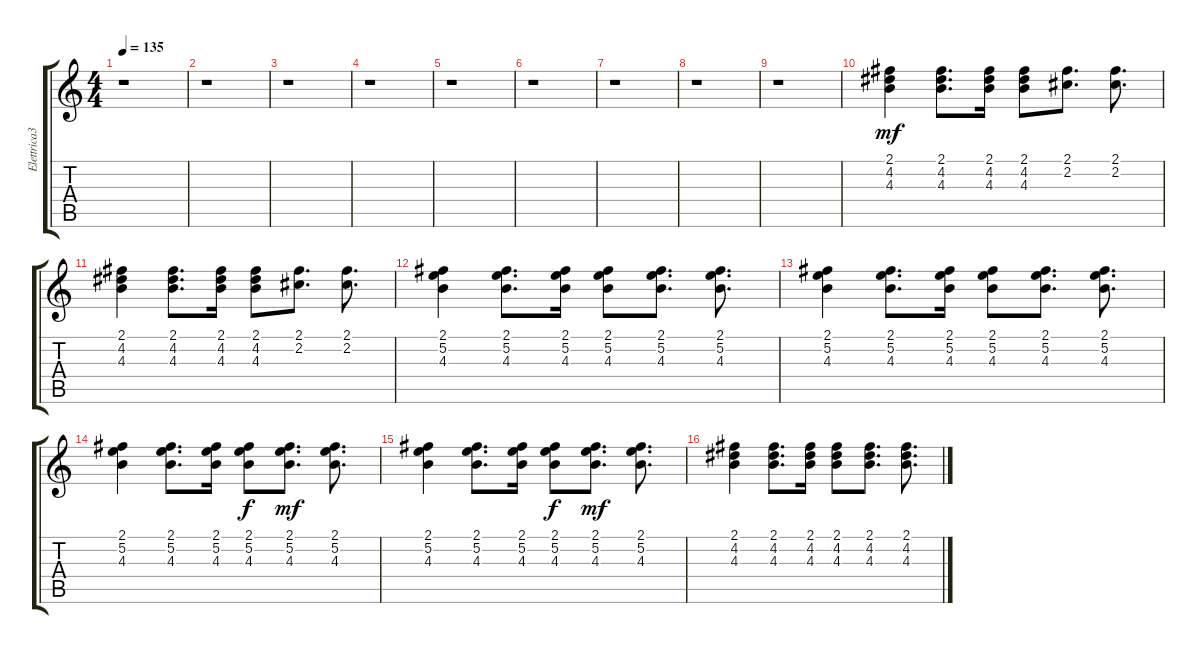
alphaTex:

\track ("Elettrica3" "Elettrica3") {instrument overdrivenguitar}
\staff {score tabs}
\tuning (E4 B3 G3 D3 A2 E2) {hide}
\ts (4 4)
\tempo 135
\clef g2
\ks c
r.1{dy mf} |
r.1 |
r.1 |
r.1 |
r.1 |
r.1 |
r.1 |
r.1 |
r.1 |
(2.1 4.2 4.3).4 (2.1 4.2 4.3).8{d} (2.1 4.2 4.3).16 (2.1 4.2 4.3).8 (2.1 2.2).8{d} (2.1 2.2).8{d} |
(2.1 4.2 4.3).4 (2.1 4.2 4.3).8{d} (2.1 4.2 4.3).16 (2.1 4.2 4.3).8 (2.1 2.2).8{d} (2.1 2.2).8{d} |
(2.1 5.2 4.3).4 (2.1 5.2 4.3).8{d} (2.1 5.2 4.3).16 (2.1 5.2 4.3).8 (2.1 5.2 4.3).8{d} (2.1 5.2 4.3).8{d} |
(2.1 5.2 4.3).4 (2.1 5.2 4.3).8{d} (2.1 5.2 4.3).16 (2.1 5.2 4.3).8 (2.1 5.2 4.3).8{d} (2.1 5.2 4.3).8{d} |
(2.1 5.2 4.3).4 (2.1 5.2 4.3).8{d} (2.1 5.2 4.3).16 (2.1 5.2 4.3).8{dy f} (2.1 5.2 4.3).8{d dy mf} (2.1 5.2 4.3).8{d} |
(2.1 5.2 4.3).4 (2.1 5.2 4.3).8{d} (2.1 5.2 4.3).16 (2.1 5.2 4.3).8{dy f} (2.1 5.2 4.3).8{d dy mf} (2.1 5.2 4.3).8{d} |
(2.1 4.2 4.3).4 (2.1 4.2 4.3).8{d} (2.1 4.2 4.3).16 (2.1 4.2 4.3).8 (2.1 4.2 4.3).8{d} (2.1 4.2 4.3).8{d}
